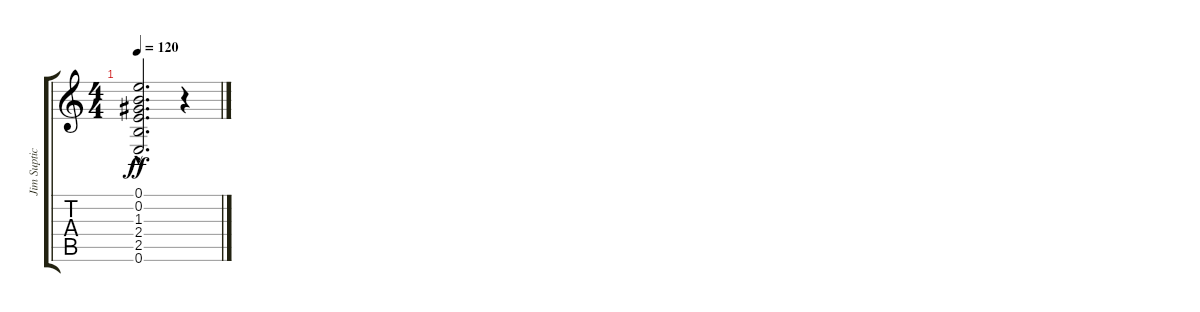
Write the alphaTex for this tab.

\track ("Jim Suptic" "Jim Suptic") {instrument electricguitarclean}
\staff {score tabs}
\tuning (E4 B3 G3 D3 A2 E2) {hide}
\ts (4 4)
\tempo 120
\clef g2
\ks c
(0.1{hac} 0.2{hac} 1.3{hac} 2.4{hac} 2.5{hac} 0.6{hac}).2{d dy ff} r.4
